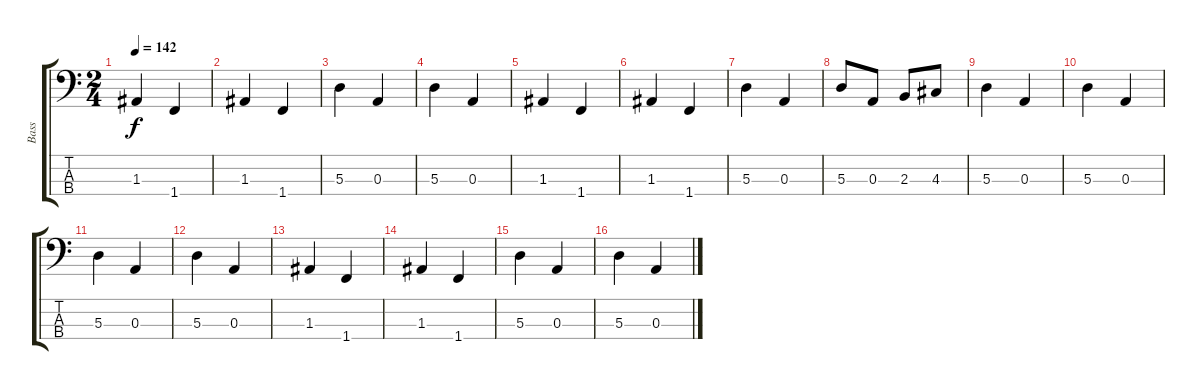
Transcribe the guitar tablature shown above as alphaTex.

\track ("Bass" "Bass") {instrument electricbassfinger}
\staff {score tabs}
\tuning (G2 D2 A1 E1) {hide}
\ts (2 4)
\tempo 142
\clef f4
\ks c
1.3.4{dy f} 1.4.4 |
1.3.4 1.4.4 |
5.3.4 0.3.4 |
5.3.4 0.3.4 |
1.3.4 1.4.4 |
1.3.4 1.4.4 |
5.3.4 0.3.4 |
5.3.8 0.3.8 2.3.8 4.3.8 |
5.3.4 0.3.4 |
5.3.4 0.3.4 |
5.3.4 0.3.4 |
5.3.4 0.3.4 |
1.3.4 1.4.4 |
1.3.4 1.4.4 |
5.3.4 0.3.4 |
5.3.4 0.3.4
